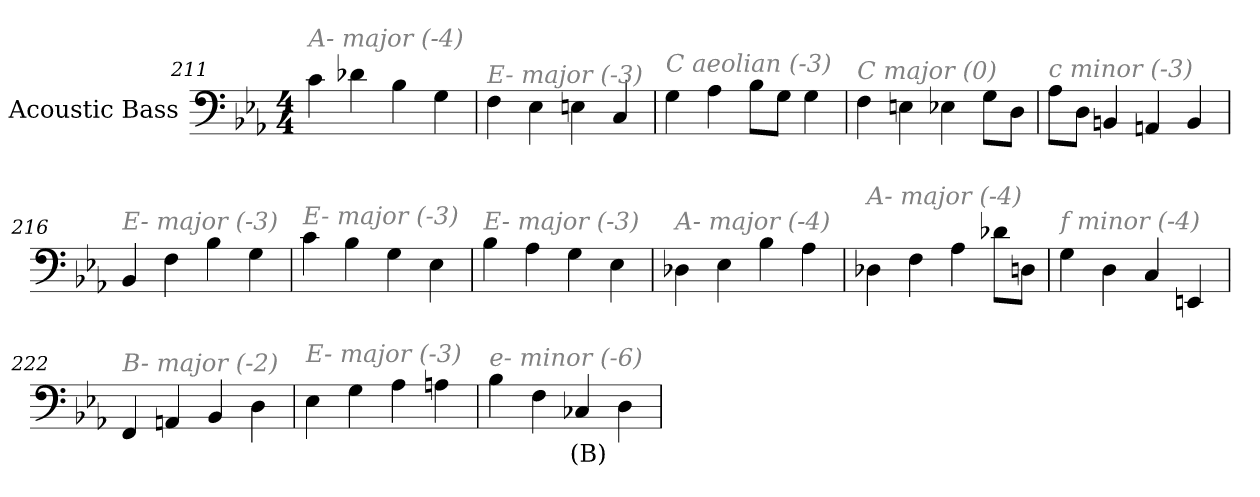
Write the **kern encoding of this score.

**kern	**text
*part1	*part1
*staff1	*staff1
*I"Acoustic Bass	*
*clefF4	*
*ITrd7c12	*
*k[b-e-a-]	*
*E-:	*
*M4/4	*
=211	=211
!LO:TX:i:color=#808080:t=A- major (-4)	!
4C	.
4D-X	.
4BB-	.
4GG	.
=212	=212
!LO:TX:i:color=#808080:t=E- major (-3)	!
4FF	.
4EE-	.
4EEn	.
4CC	.
=213	=213
!LO:TX:i:color=#808080:t=C aeolian (-3)	!
4GG	.
4AA-	.
8BB-L	.
8GGJ	.
4GG	.
=214	=214
!LO:TX:i:color=#808080:t=C major (0)	!
4FF	.
4EEn	.
4EE-X	.
8GGL	.
8DDJ	.
=215	=215
!LO:TX:i:color=#808080:t=c minor (-3)	!
8AA-L	.
8DDJ	.
4BBBn	.
4AAAn	.
4BBB	.
=216	=216
!LO:TX:i:color=#808080:t=E- major (-3)	!
4BBB-	.
4FF	.
4BB-	.
4GG	.
=217	=217
!LO:TX:i:color=#808080:t=E- major (-3)	!
4C	.
4BB-	.
4GG	.
4EE-	.
=218	=218
!LO:TX:i:color=#808080:t=E- major (-3)	!
4BB-	.
4AA-	.
4GG	.
4EE-	.
=219	=219
!LO:TX:i:color=#808080:t=A- major (-4)	!
4DD-X	.
4EE-	.
4BB-	.
4AA-	.
=220	=220
!LO:TX:i:color=#808080:t=A- major (-4)	!
4DD-X	.
4FF	.
4AA-	.
8D-XL	.
8DDnJ	.
=221	=221
!LO:TX:i:color=#808080:t=f minor (-4)	!
4GG	.
4DD	.
4CC	.
4EEEn	.
=222	=222
!LO:TX:i:color=#808080:t=B- major (-2)	!
4FFF	.
4AAAn	.
4BBB-	.
4DD	.
=223	=223
!LO:TX:i:color=#808080:t=E- major (-3)	!
4EE-	.
4GG	.
4AA-	.
4AAn	.
=224	=224
!LO:TX:i:color=#808080:t=e- minor (-6)	!
4BB-	.
4FF	.
4CC-Xi	(B)
4DD	.
=	=
*-	*-
